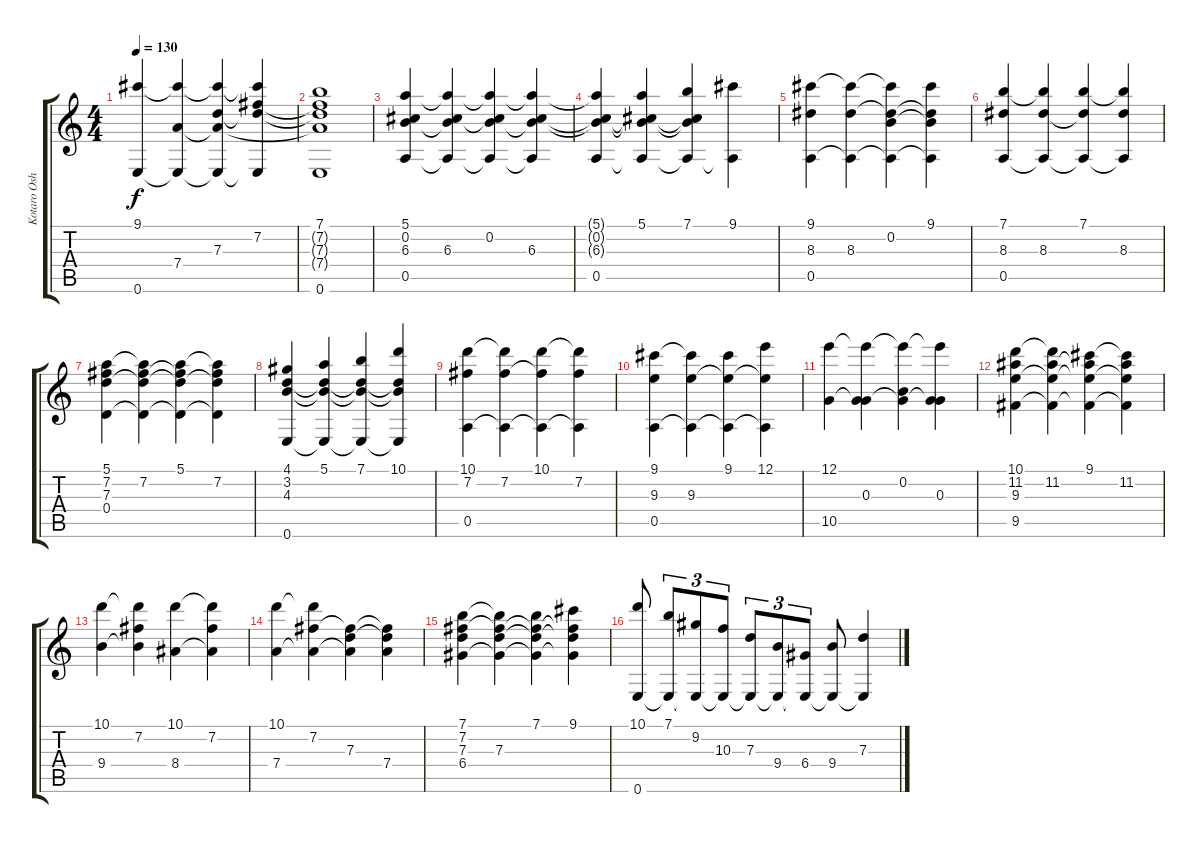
\track ("Kotaro Oshio" "Kotaro Osh") {instrument acousticguitarnylon}
\staff {score tabs}
\tuning (E4 B3 G3 D3 A2 E2) {hide}
\ts (4 4)
\tempo 130
\clef g2
\ks c
(9.1 0.6).4{dy f} (9.1{t} 7.4 0.6{t}).4 (9.1{t} 7.3 7.4{t} 0.6{t}).4 (9.1{t} 7.2 7.3{t} 0.6{t}).4 |
(7.1 7.2{t} 7.3{t} 7.4{t} 0.6).1 |
(5.1 0.2 6.3 0.5).4 (5.1{t} 0.2{t} 6.3 0.5{t}).4 (5.1{t} 0.2 6.3{t} 0.5{t}).4 (5.1{t} 0.2{t} 6.3 0.5{t}).4 |
(5.1{t} 0.2{t} 6.3{t} 0.5).4 (5.1 0.2{t} 6.3{t} 0.5{t}).4 (7.1 0.2{t} 6.3{t} 0.5{t}).4 (9.1 0.5{t}).4 |
(9.1 8.3 0.5).4 (9.1{t} 8.3 0.5{t}).4 (9.1{t} 0.2 8.3{t} 0.5{t}).4 (9.1 0.2{t} 8.3{t} 0.5{t}).4 |
(7.1 8.3 0.5).4 (7.1{t} 8.3 0.5{t}).4 (7.1 8.3{t} 0.5{t}).4 (7.1{t} 8.3 0.5{t}).4 |
(5.1 7.2 7.3 0.4).4 (5.1{t} 7.2 7.3{t} 0.4{t}).4 (5.1 7.2{t} 7.3{t} 0.4{t}).4 (5.1{t} 7.2 7.3{t} 0.4{t}).4 |
(4.1 3.2 4.3 0.6).4 (5.1 3.2{t} 4.3{t} 0.6{t}).4 (7.1 3.2{t} 4.3{t} 0.6{t}).4 (10.1 3.2{t} 4.3{t} 0.6{t}).4 |
(10.1 7.2 0.5).4 (10.1{t} 7.2 0.5{t}).4 (10.1 7.2{t} 0.5{t}).4 (10.1{t} 7.2 0.5{t}).4 |
(9.1 9.3 0.5).4 (9.1{t} 9.3 0.5{t}).4 (9.1 9.3{t} 0.5{t}).4 (12.1 9.3{t} 0.5{t}).4 |
(12.1 10.5).4 (12.1{t} 0.3 10.5{t}).4 (12.1{t} 0.2 10.5{t}).4 (12.1{t} 0.3 10.5{t}).4 |
(10.1 11.2 9.3 9.5).4 (10.1{t} 11.2 9.3{t} 9.5{t}).4 (9.1 11.2{t} 9.3{t} 9.5{t}).4 (9.1{t} 11.2 9.3{t} 9.5{t}).4 |
(10.1 9.4).4 (10.1{t} 7.2 9.4{t}).4 (10.1 8.4).4 (10.1{t} 7.2 8.4{t}).4 |
(10.1 7.4).4 (10.1{t} 7.2 7.4{t}).4 (7.2{t} 7.3 7.4{t}).4 (7.2{t} 7.3{t} 7.4).4 |
(7.1 7.2 7.3 6.4).4 (7.1{t} 7.2{t} 7.3 6.4{t}).4 (7.1 7.2{t} 7.3{t} 6.4{t}).4 (9.1 7.2{t} 7.3{t} 6.4{t}).4 |
(10.1 0.6).8 (7.1 0.6{t}).8{tu (3 2)} (9.2 0.6{t}).8{tu (3 2)} (10.3 0.6{t}).8{tu (3 2)} (7.3 0.6{t}).8{tu (3 2)} (9.4 0.6{t}).8{tu (3 2)} (6.4 0.6{t}).8{tu (3 2)} (9.4 0.6{t}).8 (7.3 0.6{t}).4
